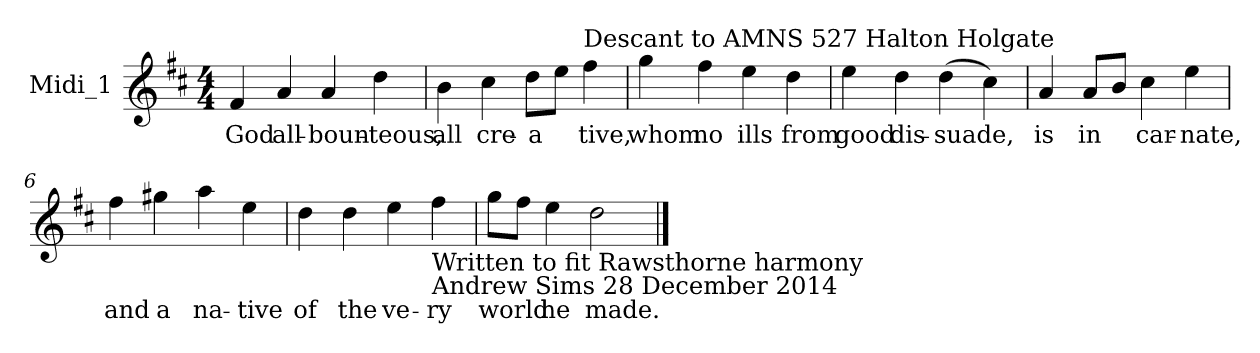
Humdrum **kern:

**kern	**text
*part1	*part1
*staff1	*staff1
*I"Midi_1	*
*clefG2	*
*k[f#c#]	*
*D:	*
*M4/4	*
=1	=1
!	!LO:LY:b
4f#	God
!	!LO:LY:b
4a	all-
!	!LO:LY:b
4a	-boun-
!	!LO:LY:b
4dd	-teous,
=2	=2
!	!LO:LY:b
4b	all
!	!LO:LY:b
4cc#	cre-
!	!LO:LY:b
8ddL	-a
8eeJ	.
!LO:TX:a:t=Descant to AMNS 527 Halton Holgate	!
!	!LO:LY:b
4ff#	tive,
=3	=3
!	!LO:LY:b
4gg	whom
!	!LO:LY:b
4ff#	no
!	!LO:LY:b
4ee	ills
!	!LO:LY:b
4dd	from
=4	=4
!	!LO:LY:b
4ee	good
!	!LO:LY:b
4dd	dis-
!	!LO:LY:b
(>4dd	-suade,
4cc#)	.
!!LO:LB:g=z
=5	=5
!	!LO:LY:b
4a	is
!	!LO:LY:b
8aL	in
8bJ	.
!	!LO:LY:b
4cc#	car-
!	!LO:LY:b
4ee	-nate,
=6	=6
!	!LO:LY:b
4ff#	and
!	!LO:LY:b
4gg#X	a
!	!LO:LY:b
4aa	na-
!	!LO:LY:b
4ee	-tive
=7	=7
!	!LO:LY:b
4dd	of
!	!LO:LY:b
4dd	the
!	!LO:LY:b
4ee	ve-
!LO:TX:b:t=Written to fit Rawsthorne harmony\nAndrew Sims 28 December 2014	!
!	!LO:LY:b
4ff#	-ry
=8	=8
!	!LO:LY:b
8ggL	world
8ff#J	.
!	!LO:LY:b
4ee	he
!	!LO:LY:b
2dd	made.
==	==
*-	*-
